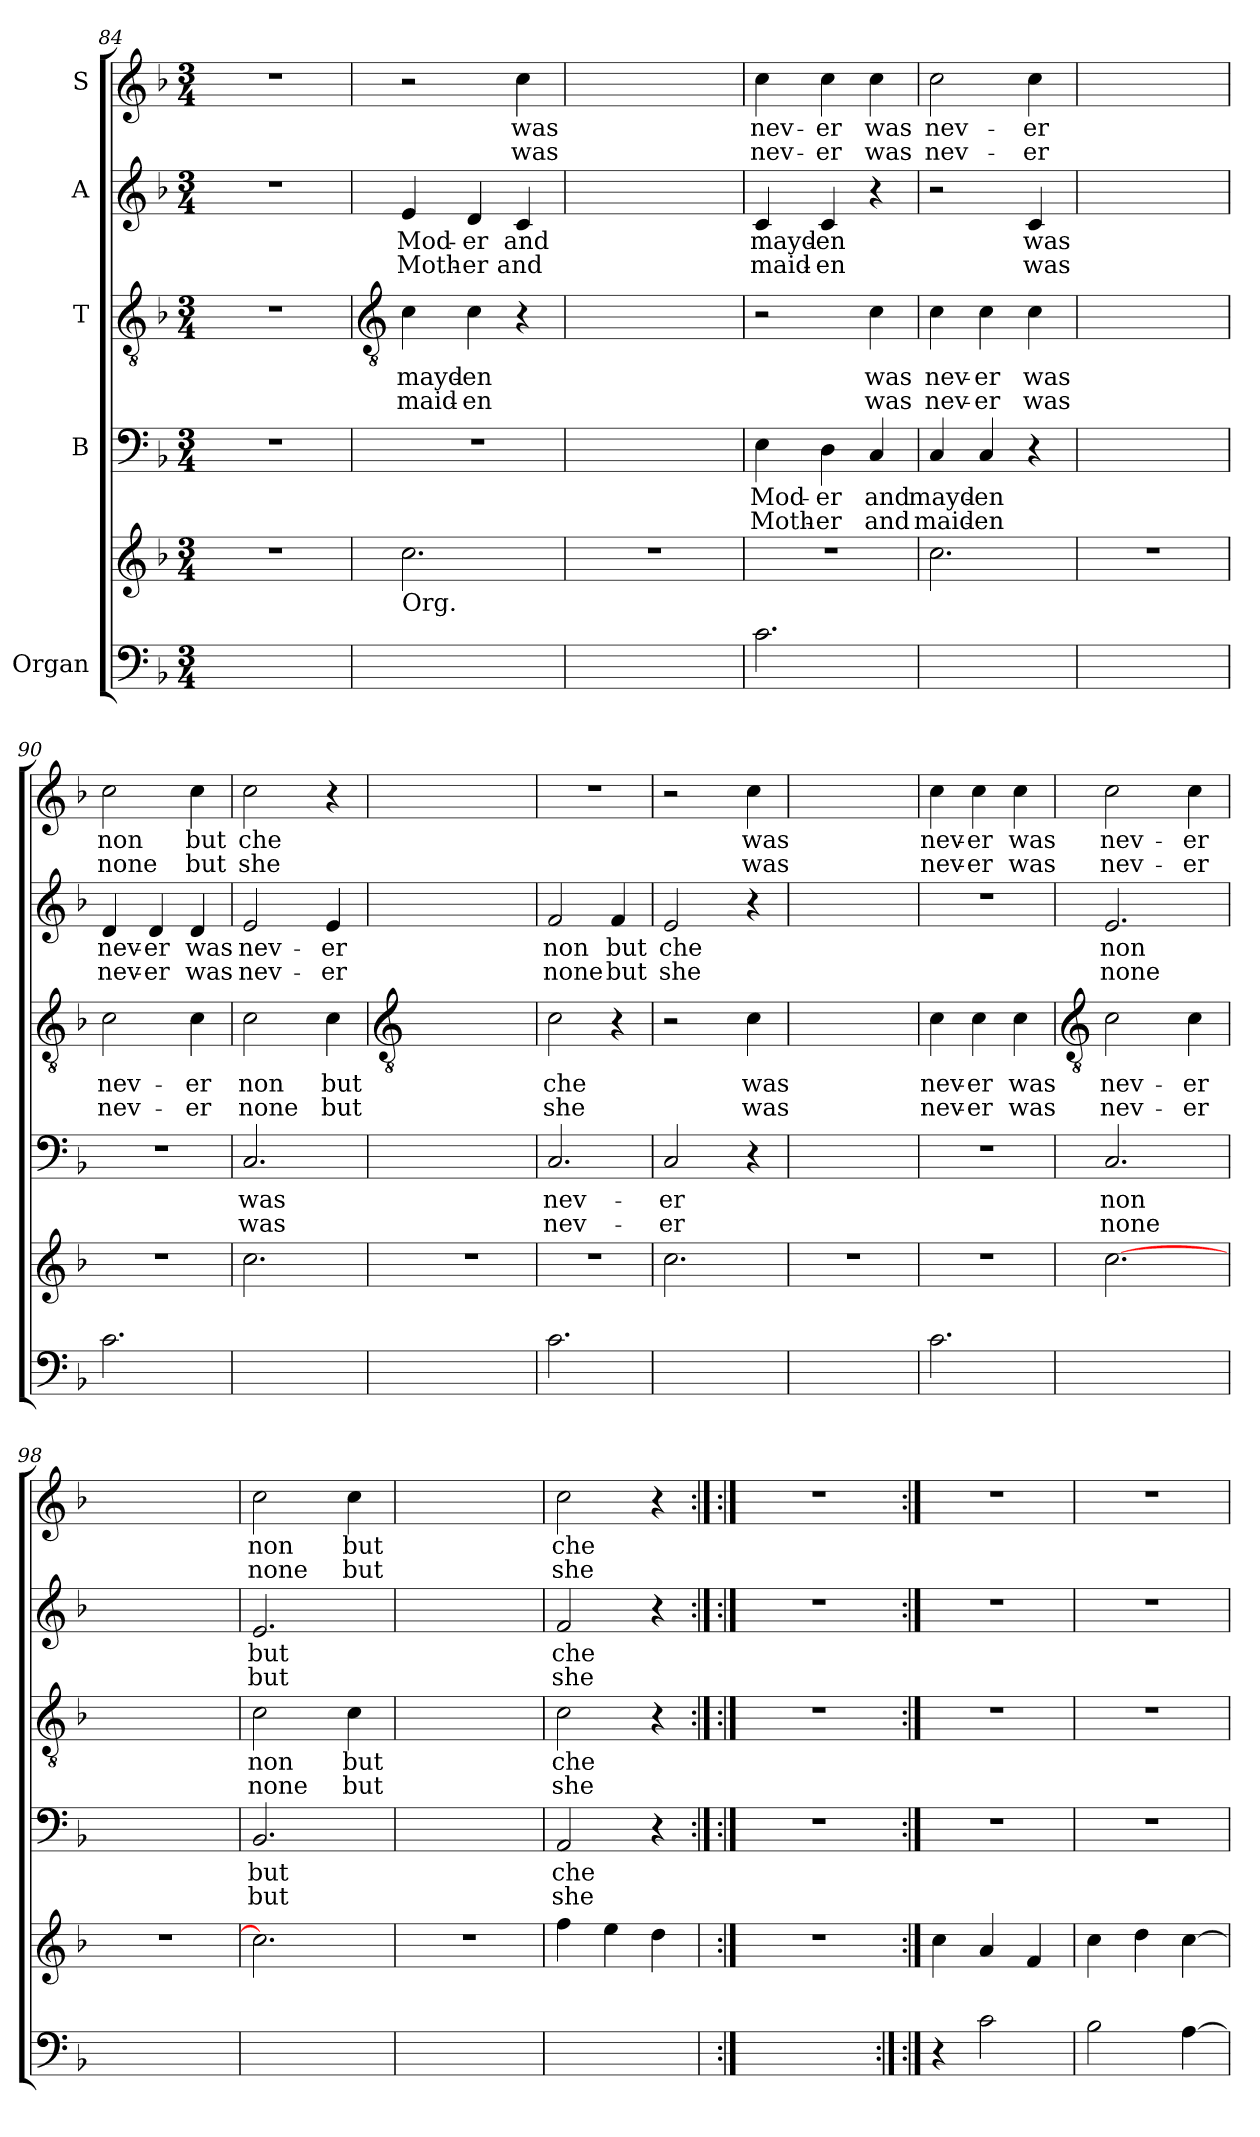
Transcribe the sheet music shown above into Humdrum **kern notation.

**kern	**kern	**kern	**text	**text	**kern	**text	**text	**kern	**text	**text	**kern	**text	**text
*part5	*part5	*part4	*part4	*part4	*part3	*part3	*part3	*part2	*part2	*part2	*part1	*part1	*part1
*staff6	*staff5	*staff4	*staff4	*staff4	*staff3	*staff3	*staff3	*staff2	*staff2	*staff2	*staff1	*staff1	*staff1
*I"Organ	*	*I"B	*	*	*I"T	*	*	*I"A	*	*	*I"S	*	*
*clefF4	*clefG2	*clefF4	*	*	*clefGv2	*	*	*clefG2	*	*	*clefG2	*	*
*k[b-]	*k[b-]	*k[b-]	*	*	*k[b-]	*	*	*k[b-]	*	*	*k[b-]	*	*
*F:	*F:	*F:	*	*	*F:	*	*	*F:	*	*	*F:	*	*
*M3/4	*M3/4	*M3/4	*	*	*M3/4	*	*	*M3/4	*	*	*M3/4	*	*
=84	=84	=84	=84	=84	=84	=84	=84	=84	=84	=84	=84	=84	=84
!	!LO:N:vis=1	!	!	!	!	!	!	!	!	!	!	!	!
4ryy	2.r	2.r	.	.	2.r	.	.	2.r	.	.	2.r	.	.
4ryy	.	.	.	.	.	.	.	.	.	.	.	.	.
4ryy	.	.	.	.	.	.	.	.	.	.	.	.	.
!!LO:LB:g=z
=85	=85	=85	=85	=85	=85	=85	=85	=85	=85	=85	=85	=85	=85
*	*	*	*	*	*clefGv2	*	*	*	*	*	*	*	*
!	!LO:TX:b:t=Org.	!	!	!	!	!	!	!	!	!	!	!	!
!	!	!LO:N:vis=1	!	!	!	!LO:LY:b	!LO:LY:b	!	!LO:LY:b	!LO:LY:b	!	!	!
4ryy	2.cc\	2.r	.	.	4c\	mayd-	-maid-	4e/	Mod-	-Moth-	2r	.	.
!	!	!	!	!	!	!LO:LY:b	!LO:LY:b	!	!LO:LY:b	!LO:LY:b	!	!	!
4ryy	.	.	.	.	4c\	-en	en	4d/	-er	er	.	.	.
!	!	!	!	!	!	!	!	!	!LO:LY:b	!LO:LY:b	!	!LO:LY:b	!LO:LY:b
4ryy	.	.	.	.	4r	.	.	4c/	and	and	4cc\	was	was
=86	=86	=86	=86	=86	=86	=86	=86	=86	=86	=86	=86	=86	=86
!	!LO:N:vis=1	!	!	!	!	!	!	!	!	!	!	!	!
4ryy	2.r	4ryy	.	.	4ryy	.	.	4ryy	.	.	4ryy	.	.
4ryy	.	4ryy	.	.	4ryy	.	.	4ryy	.	.	4ryy	.	.
4ryy	.	4ryy	.	.	4ryy	.	.	4ryy	.	.	4ryy	.	.
=87	=87	=87	=87	=87	=87	=87	=87	=87	=87	=87	=87	=87	=87
!	!LO:N:vis=1	!	!LO:LY:b	!LO:LY:b	!	!	!	!	!LO:LY:b	!LO:LY:b	!	!LO:LY:b	!LO:LY:b
2.c\	2.r	4E\	Mod-	-Moth-	2r	.	.	4c/	mayd-	-maid-	4cc\	nev-	-nev-
!	!	!	!LO:LY:b	!LO:LY:b	!	!	!	!	!LO:LY:b	!LO:LY:b	!	!LO:LY:b	!LO:LY:b
.	.	4D\	-er	er	.	.	.	4c/	-en	en	4cc\	-er	er
!	!	!	!LO:LY:b	!LO:LY:b	!	!LO:LY:b	!LO:LY:b	!	!	!	!	!LO:LY:b	!LO:LY:b
.	.	4C/	and	and	4c\	was	was	4r	.	.	4cc\	was	was
=88	=88	=88	=88	=88	=88	=88	=88	=88	=88	=88	=88	=88	=88
!	!	!	!LO:LY:b	!LO:LY:b	!	!LO:LY:b	!LO:LY:b	!	!	!	!	!LO:LY:b	!LO:LY:b
4ryy	2.cc\	4C/	mayd-	-maid-	4c\	nev-	-nev-	2r	.	.	2cc\	nev-	-nev-
!	!	!	!LO:LY:b	!LO:LY:b	!	!LO:LY:b	!LO:LY:b	!	!	!	!	!	!
4ryy	.	4C/	-en	en	4c\	-er	er	.	.	.	.	.	.
!	!	!	!	!	!	!LO:LY:b	!LO:LY:b	!	!LO:LY:b	!LO:LY:b	!	!LO:LY:b	!LO:LY:b
4ryy	.	4r	.	.	4c\	was	was	4c/	was	was	4cc\	-er	er
=89	=89	=89	=89	=89	=89	=89	=89	=89	=89	=89	=89	=89	=89
!	!LO:N:vis=1	!	!	!	!	!	!	!	!	!	!	!	!
4ryy	2.r	4ryy	.	.	4ryy	.	.	4ryy	.	.	4ryy	.	.
4ryy	.	4ryy	.	.	4ryy	.	.	4ryy	.	.	4ryy	.	.
4ryy	.	4ryy	.	.	4ryy	.	.	4ryy	.	.	4ryy	.	.
=90	=90	=90	=90	=90	=90	=90	=90	=90	=90	=90	=90	=90	=90
!	!LO:N:vis=1	!LO:N:vis=1	!	!	!	!LO:LY:b	!LO:LY:b	!	!LO:LY:b	!LO:LY:b	!	!LO:LY:b	!LO:LY:b
2.c\	2.r	2.r	.	.	2c\	nev-	-nev-	4d/	nev-	-nev-	2cc\	non	none
!	!	!	!	!	!	!	!	!	!LO:LY:b	!LO:LY:b	!	!	!
.	.	.	.	.	.	.	.	4d/	-er	er	.	.	.
!	!	!	!	!	!	!LO:LY:b	!LO:LY:b	!	!LO:LY:b	!LO:LY:b	!	!LO:LY:b	!LO:LY:b
.	.	.	.	.	4c\	-er	er	4d/	was	was	4cc\	but	but
=91	=91	=91	=91	=91	=91	=91	=91	=91	=91	=91	=91	=91	=91
!	!	!	!LO:LY:b	!LO:LY:b	!	!LO:LY:b	!LO:LY:b	!	!LO:LY:b	!LO:LY:b	!	!LO:LY:b	!LO:LY:b
4ryy	2.cc\	2.C/	was	was	2c\	non	none	2e/	nev-	-nev-	2cc\	che	she
4ryy	.	.	.	.	.	.	.	.	.	.	.	.	.
!	!	!	!	!	!	!LO:LY:b	!LO:LY:b	!	!LO:LY:b	!LO:LY:b	!	!	!
4ryy	.	.	.	.	4c\	but	but	4e/	-er	er	4r	.	.
!!LO:LB:g=z
=92	=92	=92	=92	=92	=92	=92	=92	=92	=92	=92	=92	=92	=92
*	*	*	*	*	*clefGv2	*	*	*	*	*	*	*	*
!	!LO:N:vis=1	!	!	!	!	!	!	!	!	!	!	!	!
4ryy	2.r	4ryy	.	.	4ryy	.	.	4ryy	.	.	4ryy	.	.
4ryy	.	4ryy	.	.	4ryy	.	.	4ryy	.	.	4ryy	.	.
4ryy	.	4ryy	.	.	4ryy	.	.	4ryy	.	.	4ryy	.	.
=93	=93	=93	=93	=93	=93	=93	=93	=93	=93	=93	=93	=93	=93
!	!LO:N:vis=1	!	!LO:LY:b	!LO:LY:b	!	!LO:LY:b	!LO:LY:b	!	!LO:LY:b	!LO:LY:b	!LO:N:vis=1	!	!
2.c\	2.r	2.C/	nev-	-nev-	2c\	che	she	2f/	non	none	2.r	.	.
!	!	!	!	!	!	!	!	!	!LO:LY:b	!LO:LY:b	!	!	!
.	.	.	.	.	4r	.	.	4f/	but	but	.	.	.
=94	=94	=94	=94	=94	=94	=94	=94	=94	=94	=94	=94	=94	=94
!	!	!	!LO:LY:b	!LO:LY:b	!	!	!	!	!LO:LY:b	!LO:LY:b	!	!	!
4ryy	2.cc\	2C/	-er	er	2r	.	.	2e/	che	she	2r	.	.
4ryy	.	.	.	.	.	.	.	.	.	.	.	.	.
!	!	!	!	!	!	!LO:LY:b	!LO:LY:b	!	!	!	!	!LO:LY:b	!LO:LY:b
4ryy	.	4r	.	.	4c\	was	was	4r	.	.	4cc\	was	was
=95	=95	=95	=95	=95	=95	=95	=95	=95	=95	=95	=95	=95	=95
!	!LO:N:vis=1	!	!	!	!	!	!	!	!	!	!	!	!
4ryy	2.r	4ryy	.	.	4ryy	.	.	4ryy	.	.	4ryy	.	.
4ryy	.	4ryy	.	.	4ryy	.	.	4ryy	.	.	4ryy	.	.
4ryy	.	4ryy	.	.	4ryy	.	.	4ryy	.	.	4ryy	.	.
=96	=96	=96	=96	=96	=96	=96	=96	=96	=96	=96	=96	=96	=96
!	!LO:N:vis=1	!LO:N:vis=1	!	!	!	!LO:LY:b	!LO:LY:b	!LO:N:vis=1	!	!	!	!LO:LY:b	!LO:LY:b
2.c\	2.r	2.r	.	.	4c\	nev-	-nev-	2.r	.	.	4cc\	nev-	-nev-
!	!	!	!	!	!	!LO:LY:b	!LO:LY:b	!	!	!	!	!LO:LY:b	!LO:LY:b
.	.	.	.	.	4c\	-er	er	.	.	.	4cc\	-er	er
!	!	!	!	!	!	!LO:LY:b	!LO:LY:b	!	!	!	!	!LO:LY:b	!LO:LY:b
.	.	.	.	.	4c\	was	was	.	.	.	4cc\	was	was
!!LO:LB:g=z
=97	=97	=97	=97	=97	=97	=97	=97	=97	=97	=97	=97	=97	=97
*	*	*	*	*	*clefGv2	*	*	*	*	*	*	*	*
!	!	!	!LO:LY:b	!LO:LY:b	!	!LO:LY:b	!LO:LY:b	!	!LO:LY:b	!LO:LY:b	!	!LO:LY:b	!LO:LY:b
4ryy	[2.cc\	2.C/	non	none	2c\	nev-	-nev-	2.e/	non	none	2cc\	nev-	-nev-
4ryy	.	.	.	.	.	.	.	.	.	.	.	.	.
!	!	!	!	!	!	!LO:LY:b	!LO:LY:b	!	!	!	!	!LO:LY:b	!LO:LY:b
4ryy	.	.	.	.	4c\	-er	er	.	.	.	4cc\	-er	er
=98	=98	=98	=98	=98	=98	=98	=98	=98	=98	=98	=98	=98	=98
!	!LO:N:vis=1	!	!	!	!	!	!	!	!	!	!	!	!
4ryy	2.r	4ryy	.	.	4ryy	.	.	4ryy	.	.	4ryy	.	.
4ryy	.	4ryy	.	.	4ryy	.	.	4ryy	.	.	4ryy	.	.
4ryy	.	4ryy	.	.	4ryy	.	.	4ryy	.	.	4ryy	.	.
=99	=99	=99	=99	=99	=99	=99	=99	=99	=99	=99	=99	=99	=99
!	!	!	!LO:LY:b	!LO:LY:b	!	!LO:LY:b	!LO:LY:b	!	!LO:LY:b	!LO:LY:b	!	!LO:LY:b	!LO:LY:b
4ryy	2.cc\]	2.BB-/	but	but	2c\	non	none	2.e/	but	but	2cc\	non	none
4ryy	.	.	.	.	.	.	.	.	.	.	.	.	.
!	!	!	!	!	!	!LO:LY:b	!LO:LY:b	!	!	!	!	!LO:LY:b	!LO:LY:b
4ryy	.	.	.	.	4c\	but	but	.	.	.	4cc\	but	but
=100	=100	=100	=100	=100	=100	=100	=100	=100	=100	=100	=100	=100	=100
!	!LO:N:vis=1	!	!	!	!	!	!	!	!	!	!	!	!
4ryy	2.r	4ryy	.	.	4ryy	.	.	4ryy	.	.	4ryy	.	.
4ryy	.	4ryy	.	.	4ryy	.	.	4ryy	.	.	4ryy	.	.
4ryy	.	4ryy	.	.	4ryy	.	.	4ryy	.	.	4ryy	.	.
=101	=101	=101	=101	=101	=101	=101	=101	=101	=101	=101	=101	=101	=101
!	!	!	!LO:LY:b	!LO:LY:b	!	!LO:LY:b	!LO:LY:b	!	!LO:LY:b	!LO:LY:b	!	!LO:LY:b	!LO:LY:b
4ryy	4ff\	2AA/	che	she	2c\	che	she	2f/	che	she	2cc\	che	she
4ryy	4ee\	.	.	.	.	.	.	.	.	.	.	.	.
4ryy	4dd\	4r	.	.	4r	.	.	4r	.	.	4r	.	.
=102	=102	=102:|!	=102:|!	=102:|!	=102:|!	=102:|!	=102:|!	=102:|!	=102:|!	=102:|!	=102:|!	=102:|!	=102:|!
!	!LO:N:vis=1	!LO:N:vis=1	!	!	!LO:N:vis=1	!	!	!LO:N:vis=1	!	!	!LO:N:vis=1	!	!
4ryy	2.r	2.r	.	.	2.r	.	.	2.r	.	.	2.r	.	.
4ryy	.	.	.	.	.	.	.	.	.	.	.	.	.
4ryy	.	.	.	.	.	.	.	.	.	.	.	.	.
=103:|!	=103:|!	=103	=103	=103	=103	=103	=103	=103	=103	=103	=103	=103	=103
!	!	!LO:N:vis=1	!	!	!LO:N:vis=1	!	!	!LO:N:vis=1	!	!	!LO:N:vis=1	!	!
4r	4cc\	2.r	.	.	2.r	.	.	2.r	.	.	2.r	.	.
2c\	4a/	.	.	.	.	.	.	.	.	.	.	.	.
.	4f/	.	.	.	.	.	.	.	.	.	.	.	.
=104	=104	=104	=104	=104	=104	=104	=104	=104	=104	=104	=104	=104	=104
!	!	!LO:N:vis=1	!	!	!LO:N:vis=1	!	!	!LO:N:vis=1	!	!	!LO:N:vis=1	!	!
2B-\	4cc\	2.r	.	.	2.r	.	.	2.r	.	.	2.r	.	.
.	4dd\	.	.	.	.	.	.	.	.	.	.	.	.
[4A\	[4cc\	.	.	.	.	.	.	.	.	.	.	.	.
=	=	=	=	=	=	=	=	=	=	=	=	=	=
*-	*-	*-	*-	*-	*-	*-	*-	*-	*-	*-	*-	*-	*-
